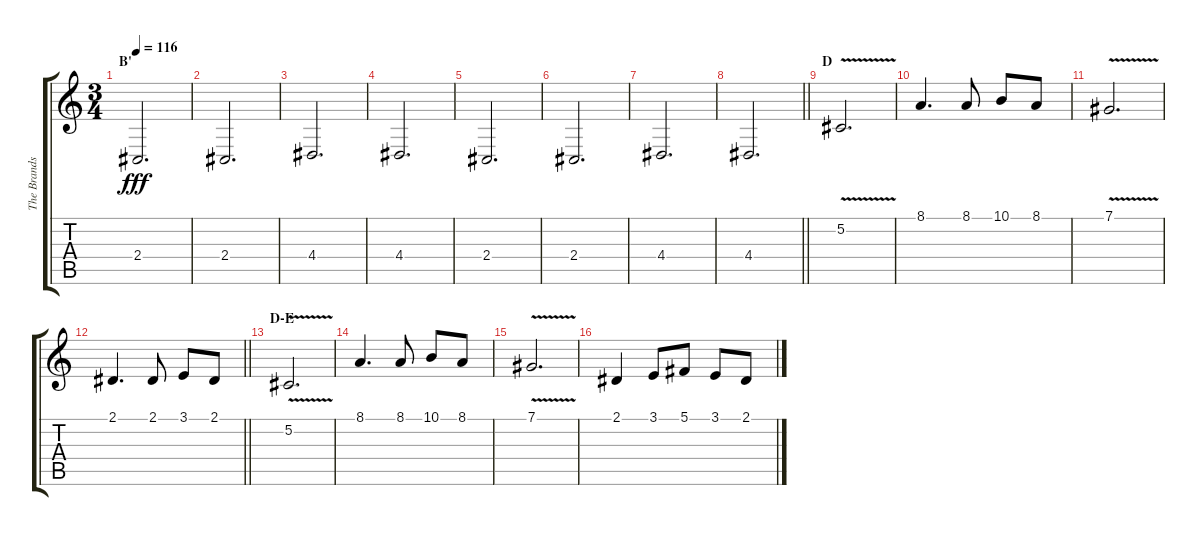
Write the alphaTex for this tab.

\track ("The Brandström" "The Brands") {instrument lead8bassandlead}
\staff {score tabs}
\tuning (Db4 Ab3 E3 B2 Gb2 Db2) {hide}
\ts (3 4)
\section ("" "B'")
\tempo 116
\clef g2
\ks c
2.4.2{d dy fff volume 12} |
2.4.2{d} |
4.4.2{d} |
4.4.2{d} |
2.4.2{d volume 12} |
2.4.2{d} |
4.4.2{d} |
\barLineRight lightlight
4.4.2{d} |
\section ("" "D")
5.2{v}.2{d volume 15} |
8.1.4{d} 8.1.8 10.1.8 8.1.8 |
7.1{v}.2{d} |
\barLineRight lightlight
2.1.4{d} 2.1.8 3.1.8 2.1.8 |
\section ("" "D-E")
5.2{v}.2{d} |
8.1.4{d} 8.1.8 10.1.8 8.1.8 |
7.1{v}.2{d} |
2.1.4 3.1.8 5.1.8 3.1.8 2.1.8
